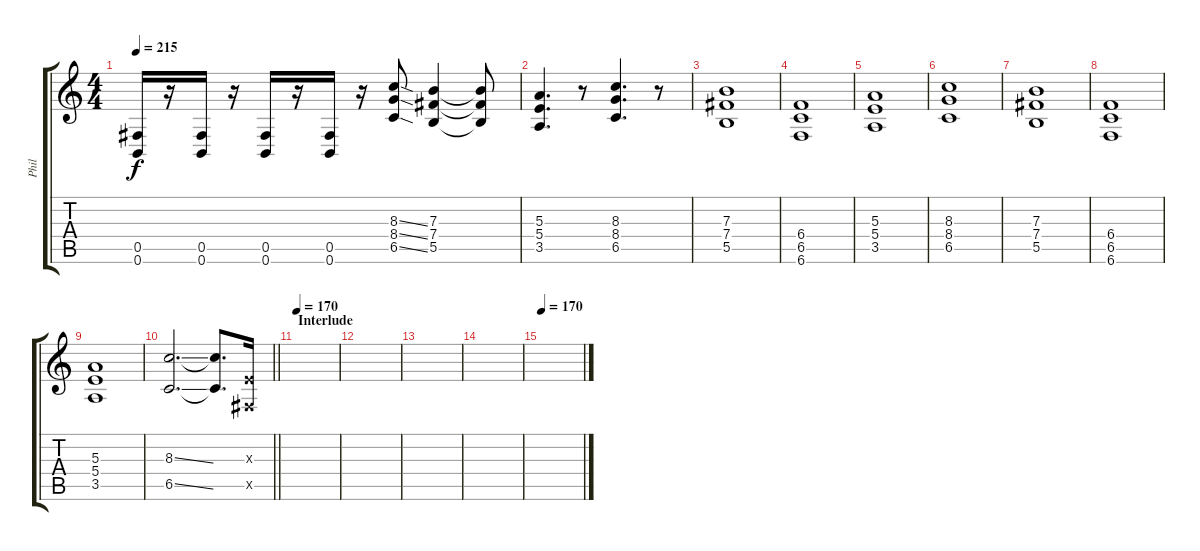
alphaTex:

\track ("Phil" "Phil") {instrument overdrivenguitar}
\staff {score tabs}
\tuning (Db4 Ab3 E3 B2 Gb2 B1) {hide}
\ts (4 4)
\tempo 215
\clef g2
\ks c
(0.5 0.6).16{dy f instrument distortionguitar} r.16 (0.5 0.6).16 r.16 (0.5 0.6).16 r.16 (0.5 0.6).16 r.16 (8.3{ss} 8.4{ss} 6.5{ss}).8{instrument overdrivenguitar} (7.3 7.4 5.5).4 (7.3{t} 7.4{t} 5.5{t}).8 |
(5.3 5.4 3.5).4{d} r.8 (8.3 8.4 6.5).4{d} r.8 |
(7.3 7.4 5.5).1 |
(6.4 6.5 6.6).1 |
(5.3 5.4 3.5).1 |
(8.3 8.4 6.5).1 |
(7.3 7.4 5.5).1 |
(6.4 6.5 6.6).1 |
(5.3 5.4 3.5).1 |
\barLineRight lightlight
(8.3{ss} 6.5{ss}).2{d} (8.3{t} 6.5{t}).8{d} (0.3{x} 0.5{x}).16 |
\section ("" "Interlude")
\tempo 170
|
|
|
|
\tempo 170
